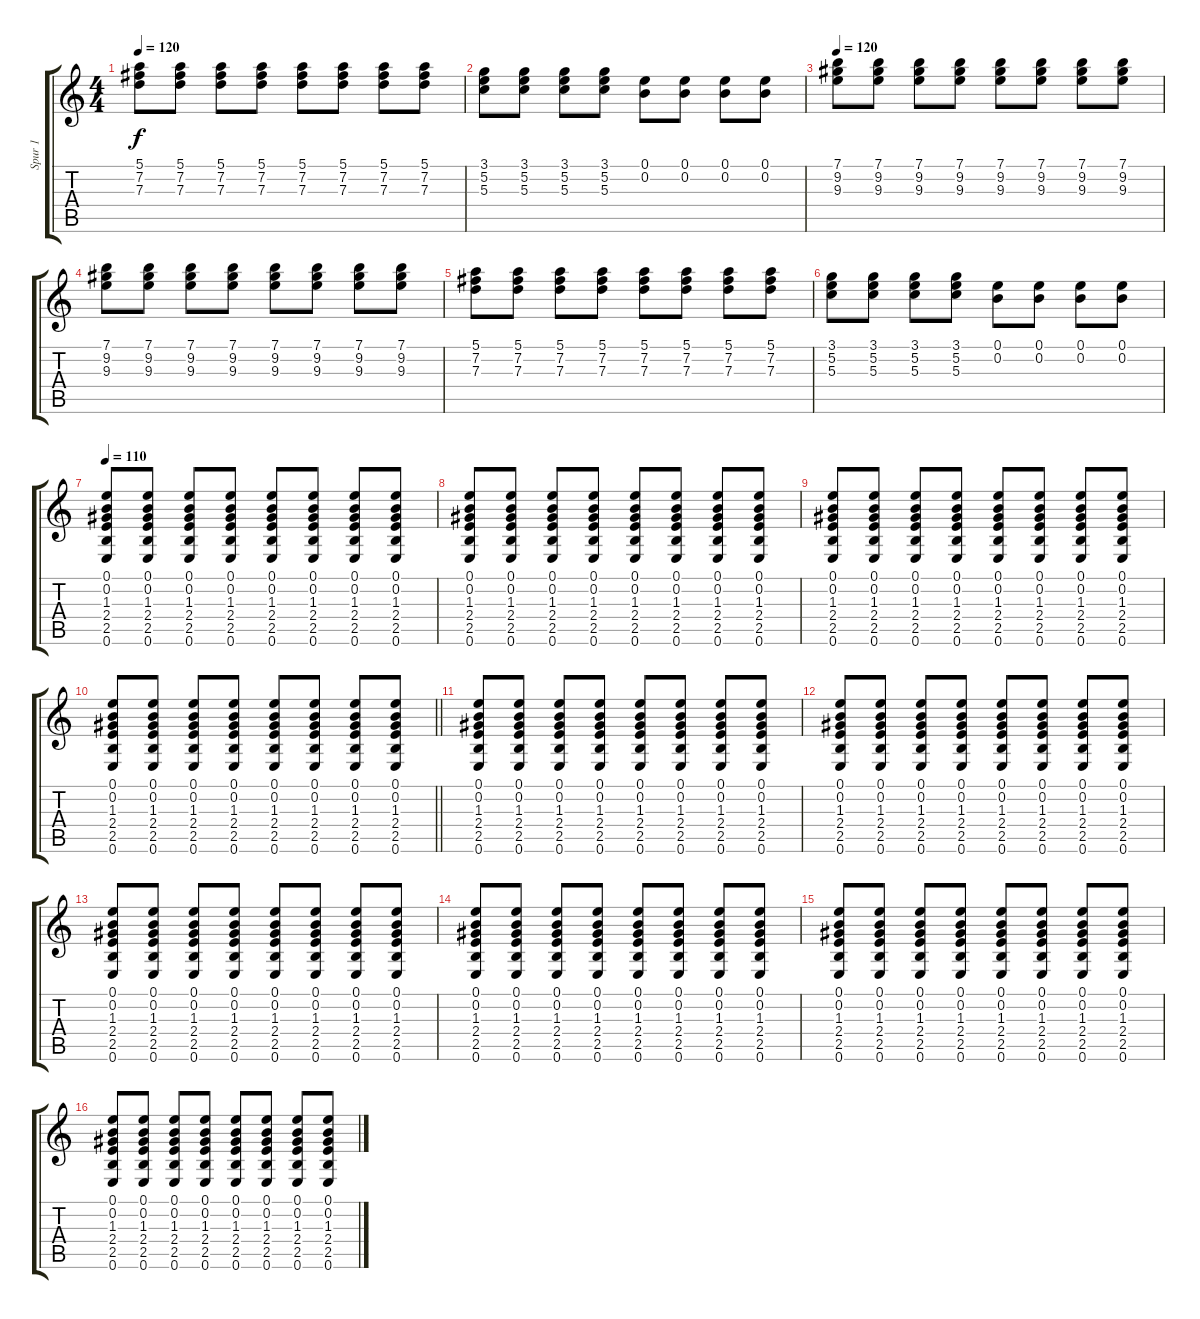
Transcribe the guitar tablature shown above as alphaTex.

\track ("Spur 1" "Spur 1") {instrument electricguitarclean}
\staff {score tabs}
\tuning (E4 B3 G3 D3 A2 E2) {hide}
\ts (4 4)
\tempo 120
\clef g2
\ks c
(5.1 7.2 7.3).8{dy f} (5.1 7.2 7.3).8 (5.1 7.2 7.3).8 (5.1 7.2 7.3).8 (5.1 7.2 7.3).8 (5.1 7.2 7.3).8 (5.1 7.2 7.3).8 (5.1 7.2 7.3).8 |
(3.1 5.2 5.3).8 (3.1 5.2 5.3).8 (3.1 5.2 5.3).8 (3.1 5.2 5.3).8 (0.1 0.2).8 (0.1 0.2).8 (0.1 0.2).8 (0.1 0.2).8 |
\tempo 120
(7.1 9.2 9.3).8 (7.1 9.2 9.3).8 (7.1 9.2 9.3).8 (7.1 9.2 9.3).8 (7.1 9.2 9.3).8 (7.1 9.2 9.3).8 (7.1 9.2 9.3).8 (7.1 9.2 9.3).8 |
(7.1 9.2 9.3).8 (7.1 9.2 9.3).8 (7.1 9.2 9.3).8 (7.1 9.2 9.3).8 (7.1 9.2 9.3).8 (7.1 9.2 9.3).8 (7.1 9.2 9.3).8 (7.1 9.2 9.3).8 |
(5.1 7.2 7.3).8 (5.1 7.2 7.3).8 (5.1 7.2 7.3).8 (5.1 7.2 7.3).8 (5.1 7.2 7.3).8 (5.1 7.2 7.3).8 (5.1 7.2 7.3).8 (5.1 7.2 7.3).8 |
(3.1 5.2 5.3).8 (3.1 5.2 5.3).8 (3.1 5.2 5.3).8 (3.1 5.2 5.3).8 (0.1 0.2).8 (0.1 0.2).8 (0.1 0.2).8 (0.1 0.2).8 |
\tempo 110
(0.1 0.2 1.3 2.4 2.5 0.6).8 (0.1 0.2 1.3 2.4 2.5 0.6).8 (0.1 0.2 1.3 2.4 2.5 0.6).8 (0.1 0.2 1.3 2.4 2.5 0.6).8 (0.1 0.2 1.3 2.4 2.5 0.6).8 (0.1 0.2 1.3 2.4 2.5 0.6).8 (0.1 0.2 1.3 2.4 2.5 0.6).8 (0.1 0.2 1.3 2.4 2.5 0.6).8 |
(0.1 0.2 1.3 2.4 2.5 0.6).8 (0.1 0.2 1.3 2.4 2.5 0.6).8 (0.1 0.2 1.3 2.4 2.5 0.6).8 (0.1 0.2 1.3 2.4 2.5 0.6).8 (0.1 0.2 1.3 2.4 2.5 0.6).8 (0.1 0.2 1.3 2.4 2.5 0.6).8 (0.1 0.2 1.3 2.4 2.5 0.6).8 (0.1 0.2 1.3 2.4 2.5 0.6).8 |
(0.1 0.2 1.3 2.4 2.5 0.6).8 (0.1 0.2 1.3 2.4 2.5 0.6).8 (0.1 0.2 1.3 2.4 2.5 0.6).8 (0.1 0.2 1.3 2.4 2.5 0.6).8 (0.1 0.2 1.3 2.4 2.5 0.6).8 (0.1 0.2 1.3 2.4 2.5 0.6).8 (0.1 0.2 1.3 2.4 2.5 0.6).8 (0.1 0.2 1.3 2.4 2.5 0.6).8 |
\barLineRight lightlight
(0.1 0.2 1.3 2.4 2.5 0.6).8 (0.1 0.2 1.3 2.4 2.5 0.6).8 (0.1 0.2 1.3 2.4 2.5 0.6).8 (0.1 0.2 1.3 2.4 2.5 0.6).8 (0.1 0.2 1.3 2.4 2.5 0.6).8 (0.1 0.2 1.3 2.4 2.5 0.6).8 (0.1 0.2 1.3 2.4 2.5 0.6).8 (0.1 0.2 1.3 2.4 2.5 0.6).8 |
(0.1 0.2 1.3 2.4 2.5 0.6).8 (0.1 0.2 1.3 2.4 2.5 0.6).8 (0.1 0.2 1.3 2.4 2.5 0.6).8 (0.1 0.2 1.3 2.4 2.5 0.6).8 (0.1 0.2 1.3 2.4 2.5 0.6).8 (0.1 0.2 1.3 2.4 2.5 0.6).8 (0.1 0.2 1.3 2.4 2.5 0.6).8 (0.1 0.2 1.3 2.4 2.5 0.6).8 |
(0.1 0.2 1.3 2.4 2.5 0.6).8 (0.1 0.2 1.3 2.4 2.5 0.6).8 (0.1 0.2 1.3 2.4 2.5 0.6).8 (0.1 0.2 1.3 2.4 2.5 0.6).8 (0.1 0.2 1.3 2.4 2.5 0.6).8 (0.1 0.2 1.3 2.4 2.5 0.6).8 (0.1 0.2 1.3 2.4 2.5 0.6).8 (0.1 0.2 1.3 2.4 2.5 0.6).8 |
(0.1 0.2 1.3 2.4 2.5 0.6).8 (0.1 0.2 1.3 2.4 2.5 0.6).8 (0.1 0.2 1.3 2.4 2.5 0.6).8 (0.1 0.2 1.3 2.4 2.5 0.6).8 (0.1 0.2 1.3 2.4 2.5 0.6).8 (0.1 0.2 1.3 2.4 2.5 0.6).8 (0.1 0.2 1.3 2.4 2.5 0.6).8 (0.1 0.2 1.3 2.4 2.5 0.6).8 |
(0.1 0.2 1.3 2.4 2.5 0.6).8 (0.1 0.2 1.3 2.4 2.5 0.6).8 (0.1 0.2 1.3 2.4 2.5 0.6).8 (0.1 0.2 1.3 2.4 2.5 0.6).8 (0.1 0.2 1.3 2.4 2.5 0.6).8 (0.1 0.2 1.3 2.4 2.5 0.6).8 (0.1 0.2 1.3 2.4 2.5 0.6).8 (0.1 0.2 1.3 2.4 2.5 0.6).8 |
(0.1 0.2 1.3 2.4 2.5 0.6).8 (0.1 0.2 1.3 2.4 2.5 0.6).8 (0.1 0.2 1.3 2.4 2.5 0.6).8 (0.1 0.2 1.3 2.4 2.5 0.6).8 (0.1 0.2 1.3 2.4 2.5 0.6).8 (0.1 0.2 1.3 2.4 2.5 0.6).8 (0.1 0.2 1.3 2.4 2.5 0.6).8 (0.1 0.2 1.3 2.4 2.5 0.6).8 |
(0.1 0.2 1.3 2.4 2.5 0.6).8 (0.1 0.2 1.3 2.4 2.5 0.6).8 (0.1 0.2 1.3 2.4 2.5 0.6).8 (0.1 0.2 1.3 2.4 2.5 0.6).8 (0.1 0.2 1.3 2.4 2.5 0.6).8 (0.1 0.2 1.3 2.4 2.5 0.6).8 (0.1 0.2 1.3 2.4 2.5 0.6).8 (0.1 0.2 1.3 2.4 2.5 0.6).8
